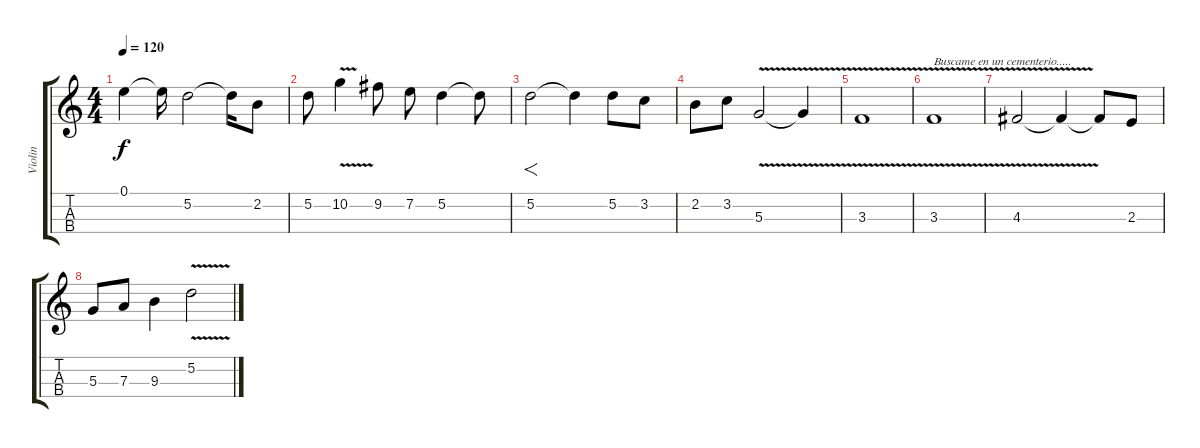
\track ("Violin" "Violin") {instrument violin}
\staff {score tabs}
\tuning (E5 A4 D4 G3) {hide}
\ts (4 4)
\tempo 120
\clef g2
\ks c
0.1.4{dy f} 0.1{t}.16 5.2.2 5.2{t}.16 2.2.8 |
5.2.8 10.2{v}.4 9.2.8 7.2.8 5.2.4 5.2{t}.8 |
5.2.2{f} 5.2{t}.4 5.2.8 3.2.8 |
2.2.8 3.2.8 5.3{v}.2 5.3{t}.4 |
3.3{v}.1 |
3.3{v}.1{txt "Buscame en un cementerio....."} |
4.3{v}.2 4.3{t}.4 4.3{t}.8 2.3.8 |
5.3.8 7.3.8 9.3.4 5.2{v}.2
